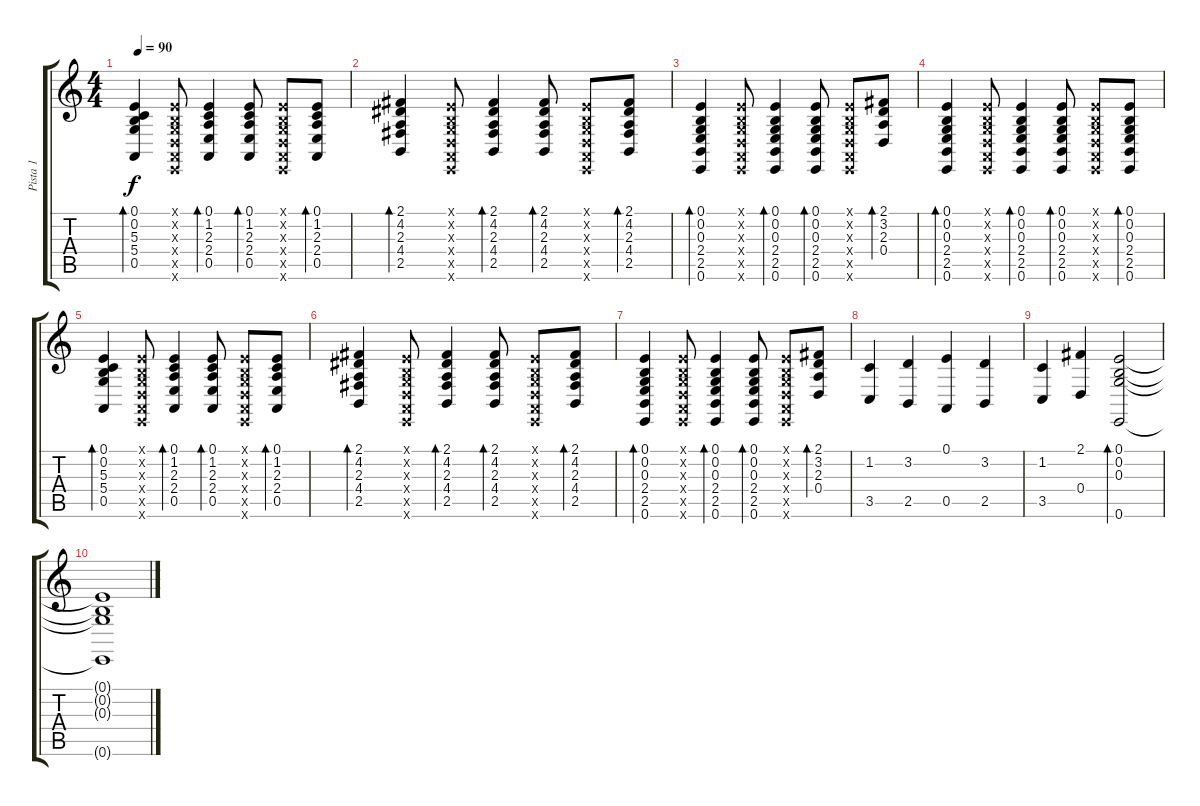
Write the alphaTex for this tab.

\track ("Pista 1" "Pista 1") {instrument electricpiano1}
\staff {score tabs}
\tuning (E4 B3 G3 D3 A2 E2) {hide}
\ts (4 4)
\tempo 90
\clef g2
\ks c
(0.1 0.2 5.3 5.4 0.5).4{bd 60 dy f} (0.1{x} 0.2{x} 0.3{x} 0.4{x} 0.5{x} 0.6{x}).8 (0.1 1.2 2.3 2.4 0.5).4{bd 60} (0.1 1.2 2.3 2.4 0.5).8{bd 60} (0.1{x} 0.2{x} 0.3{x} 0.4{x} 0.5{x} 0.6{x}).8 (0.1 1.2 2.3 2.4 0.5).8{bd 60} |
(2.1 4.2 2.3 4.4 2.5).4{bd 60} (0.1{x} 0.2{x} 0.3{x} 0.4{x} 0.5{x} 0.6{x}).8 (2.1 4.2 2.3 4.4 2.5).4{bd 60} (2.1 4.2 2.3 4.4 2.5).8{bd 60} (0.1{x} 0.2{x} 0.3{x} 0.4{x} 0.5{x} 0.6{x}).8 (2.1 4.2 2.3 4.4 2.5).8{bd 60} |
(0.1 0.2 0.3 2.4 2.5 0.6).4{bd 60} (0.1{x} 0.2{x} 0.3{x} 0.4{x} 0.5{x} 0.6{x}).8 (0.1 0.2 0.3 2.4 2.5 0.6).4{bd 60} (0.1 0.2 0.3 2.4 2.5 0.6).8{bd 60} (0.1{x} 0.2{x} 0.3{x} 0.4{x} 0.5{x} 0.6{x}).8 (2.1 3.2 2.3 0.4).8{bd 60} |
(0.1 0.2 0.3 2.4 2.5 0.6).4{bd 60} (0.1{x} 0.2{x} 0.3{x} 0.4{x} 0.5{x} 0.6{x}).8 (0.1 0.2 0.3 2.4 2.5 0.6).4{bd 60} (0.1 0.2 0.3 2.4 2.5 0.6).8{bd 60} (0.1{x} 0.2{x} 0.3{x} 0.4{x} 0.5{x} 0.6{x}).8 (0.1 0.2 0.3 2.4 2.5 0.6).8{bd 60} |
(0.1 0.2 5.3 5.4 0.5).4{bd 60} (0.1{x} 0.2{x} 0.3{x} 0.4{x} 0.5{x} 0.6{x}).8 (0.1 1.2 2.3 2.4 0.5).4{bd 60} (0.1 1.2 2.3 2.4 0.5).8{bd 60} (0.1{x} 0.2{x} 0.3{x} 0.4{x} 0.5{x} 0.6{x}).8 (0.1 1.2 2.3 2.4 0.5).8{bd 60} |
(2.1 4.2 2.3 4.4 2.5).4{bd 60} (0.1{x} 0.2{x} 0.3{x} 0.4{x} 0.5{x} 0.6{x}).8 (2.1 4.2 2.3 4.4 2.5).4{bd 60} (2.1 4.2 2.3 4.4 2.5).8{bd 60} (0.1{x} 0.2{x} 0.3{x} 0.4{x} 0.5{x} 0.6{x}).8 (2.1 4.2 2.3 4.4 2.5).8{bd 60} |
(0.1 0.2 0.3 2.4 2.5 0.6).4{bd 60} (0.1{x} 0.2{x} 0.3{x} 0.4{x} 0.5{x} 0.6{x}).8 (0.1 0.2 0.3 2.4 2.5 0.6).4{bd 60} (0.1 0.2 0.3 2.4 2.5 0.6).8{bd 60} (0.1{x} 0.2{x} 0.3{x} 0.4{x} 0.5{x} 0.6{x}).8 (2.1 3.2 2.3 0.4).8{bd 60} |
(1.2 3.5).4 (3.2 2.5).4 (0.1 0.5).4 (3.2 2.5).4 |
(1.2 3.5).4 (2.1 0.4).4 (0.1 0.2 0.3 0.6).2{bd 480} |
(0.1{t} 0.2{t} 0.3{t} 0.6{t}).1
